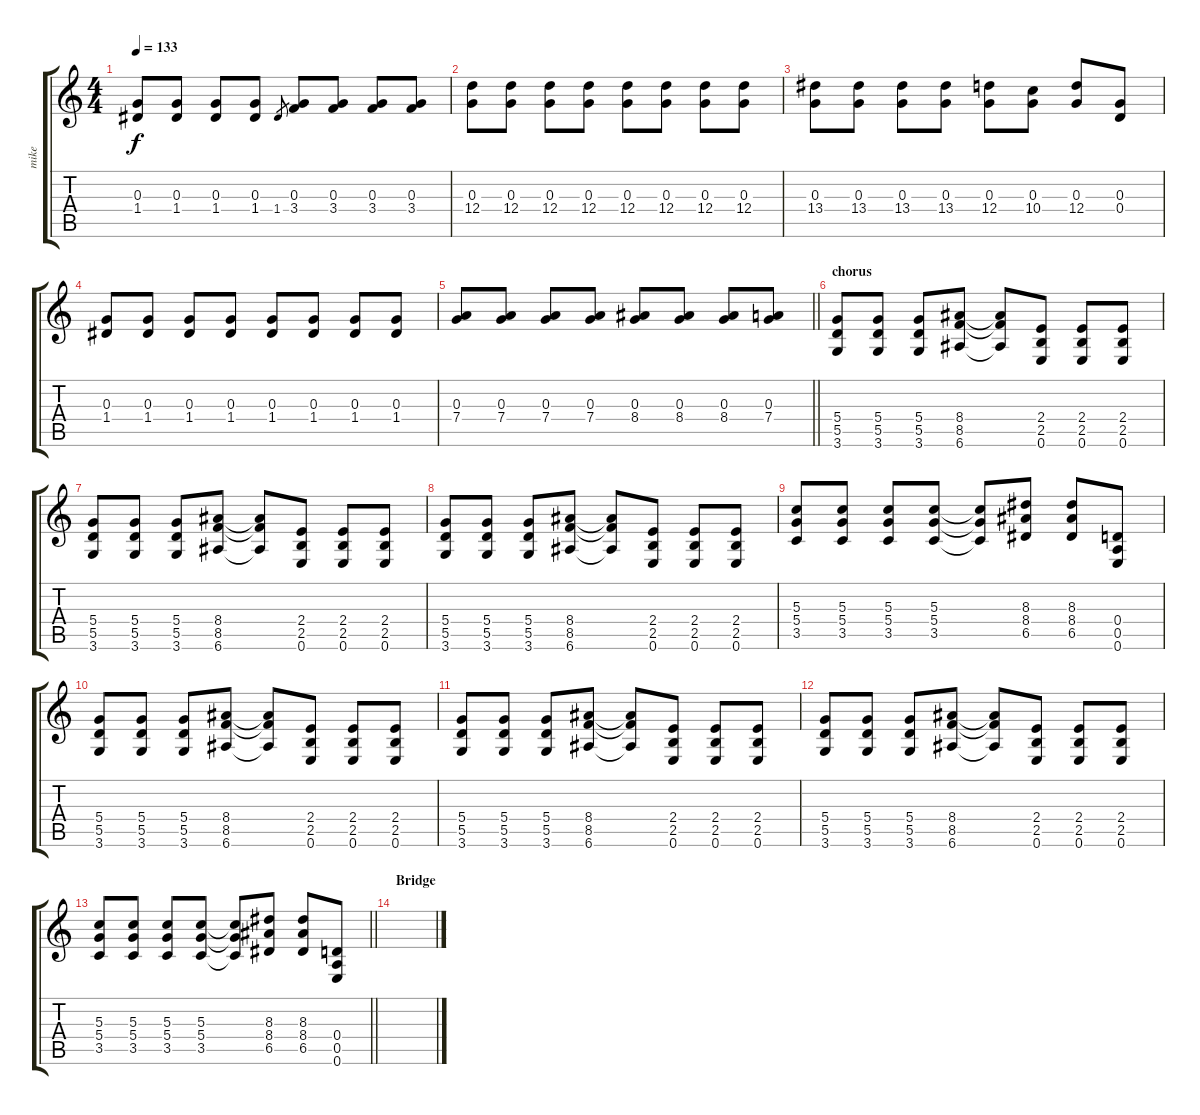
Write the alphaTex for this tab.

\track ("mike" "mike") {instrument electricguitarclean}
\staff {score tabs}
\tuning (E4 B3 G3 D3 A2 E2) {hide}
\ts (4 4)
\tempo 133
\clef g2
\ks c
(0.3 1.4).8{dy f} (0.3 1.4).8 (0.3 1.4).8 (0.3 1.4).8 1.4.8{gr} (0.3 3.4).8 (0.3 3.4).8 (0.3 3.4).8 (0.3 3.4).8 |
(0.3 12.4).8{volume 13 instrument electricguitarclean} (0.3 12.4).8 (0.3 12.4).8 (0.3 12.4).8 (0.3 12.4).8 (0.3 12.4).8 (0.3 12.4).8 (0.3 12.4).8 |
(0.3 13.4).8 (0.3 13.4).8 (0.3 13.4).8 (0.3 13.4).8 (0.3 12.4).8 (0.3 10.4).8 (0.3 12.4).8 (0.3 0.4).8 |
(0.3 1.4).8 (0.3 1.4).8 (0.3 1.4).8 (0.3 1.4).8 (0.3 1.4).8 (0.3 1.4).8 (0.3 1.4).8 (0.3 1.4).8 |
\barLineRight lightlight
(0.3 7.4).8 (0.3 7.4).8 (0.3 7.4).8 (0.3 7.4).8 (0.3 8.4).8 (0.3 8.4).8 (0.3 8.4).8 (0.3 7.4).8 |
\section ("" "chorus")
(5.4 5.5 3.6).8{volume 13 instrument distortionguitar} (5.4 5.5 3.6).8 (5.4 5.5 3.6).8 (8.4 8.5 6.6).8 (8.4{t} 8.5{t} 6.6{t}).8 (2.4 2.5 0.6).8 (2.4 2.5 0.6).8 (2.4 2.5 0.6).8 |
(5.4 5.5 3.6).8 (5.4 5.5 3.6).8 (5.4 5.5 3.6).8 (8.4 8.5 6.6).8 (8.4{t} 8.5{t} 6.6{t}).8 (2.4 2.5 0.6).8 (2.4 2.5 0.6).8 (2.4 2.5 0.6).8 |
(5.4 5.5 3.6).8 (5.4 5.5 3.6).8 (5.4 5.5 3.6).8 (8.4 8.5 6.6).8 (8.4{t} 8.5{t} 6.6{t}).8 (2.4 2.5 0.6).8 (2.4 2.5 0.6).8 (2.4 2.5 0.6).8 |
(5.3 5.4 3.5).8 (5.3 5.4 3.5).8 (5.3 5.4 3.5).8 (5.3 5.4 3.5).8 (5.3{t} 5.4{t} 3.5{t}).8 (8.3 8.4 6.5).8 (8.3 8.4 6.5).8 (0.4 0.5 0.6).8 |
(5.4 5.5 3.6).8{volume 13 instrument distortionguitar} (5.4 5.5 3.6).8 (5.4 5.5 3.6).8 (8.4 8.5 6.6).8 (8.4{t} 8.5{t} 6.6{t}).8 (2.4 2.5 0.6).8 (2.4 2.5 0.6).8 (2.4 2.5 0.6).8 |
(5.4 5.5 3.6).8 (5.4 5.5 3.6).8 (5.4 5.5 3.6).8 (8.4 8.5 6.6).8 (8.4{t} 8.5{t} 6.6{t}).8 (2.4 2.5 0.6).8 (2.4 2.5 0.6).8 (2.4 2.5 0.6).8 |
(5.4 5.5 3.6).8 (5.4 5.5 3.6).8 (5.4 5.5 3.6).8 (8.4 8.5 6.6).8 (8.4{t} 8.5{t} 6.6{t}).8 (2.4 2.5 0.6).8 (2.4 2.5 0.6).8 (2.4 2.5 0.6).8 |
\barLineRight lightlight
(5.3 5.4 3.5).8 (5.3 5.4 3.5).8 (5.3 5.4 3.5).8 (5.3 5.4 3.5).8 (5.3{t} 5.4{t} 3.5{t}).8 (8.3 8.4 6.5).8 (8.3 8.4 6.5).8 (0.4 0.5 0.6).8 |
\section ("" "Bridge")
